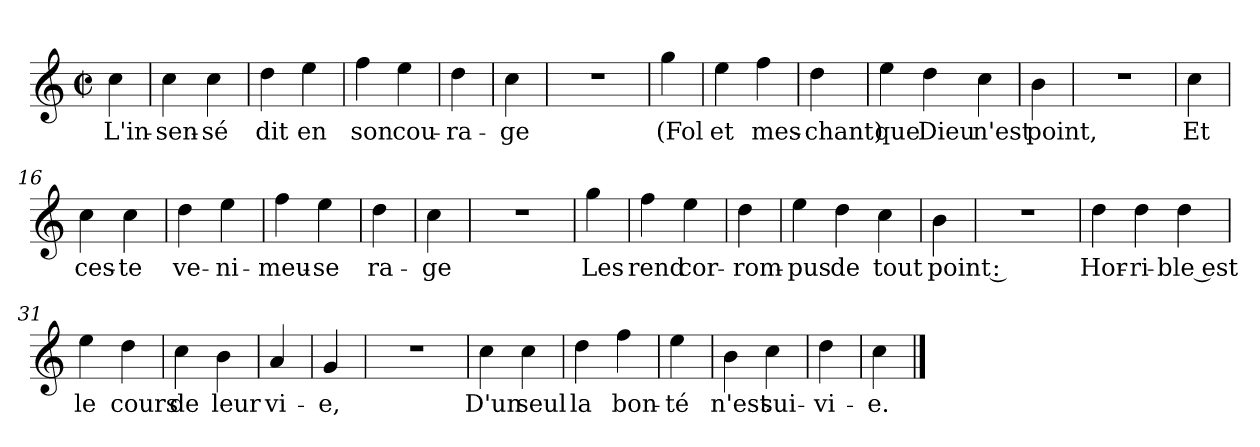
**kern	**text
*part1	*part1
*staff1	*staff1
*clefG2	*
*k[]	*
*C:	*
*M2/2	*
*met(c|)	*
=1	=1
4cc	L'in-
=2	=2
4cc	-sen-
4cc	-sé
=3	=3
4dd	dit
4ee	en
=4	=4
4ff	son
4ee	cou-
=5	=5
4dd	-ra-
=6	=6
4cc	-ge
=7	=7
1r	.
=8	=8
4gg	(Fol
=9	=9
4ee	et
4ff	mes-
=10	=10
4dd	-chant)
=11	=11
4ee	que
4dd	Dieu
4cc	n'est
=13	=13
4b	point,
=14	=14
1r	.
=15	=15
4cc	Et
=16	=16
4cc	ces-
4cc	-te
=17	=17
4dd	ve-
4ee	-ni-
=18	=18
4ff	-meu-
4ee	-se
=19	=19
4dd	ra-
=20	=20
4cc	-ge
=21	=21
1r	.
=22	=22
4gg	Les
=23	=23
4ff	rend
4ee	cor-
=24	=24
4dd	-rom-
=25	=25
4ee	-pus
4dd	de
4cc	tout
=27	=27
4b	point :
=28	=28
1r	.
=29	=29
4dd	Hor-
4dd	-ri-
4dd	-ble est
=31	=31
4ee	le
4dd	cours
=32	=32
4cc	de
4b	leur
=33	=33
4a	vi-
=34	=34
4g	-e,
=35	=35
1r	.
=36	=36
4cc	D'un
4cc	seul
=37	=37
4dd	la
4ff	bon-
=38	=38
4ee	-té
=39	=39
4b	n'est
4cc	sui-
=40	=40
4dd	-vi-
=41	=41
4cc	-e.
==	==
*-	*-
